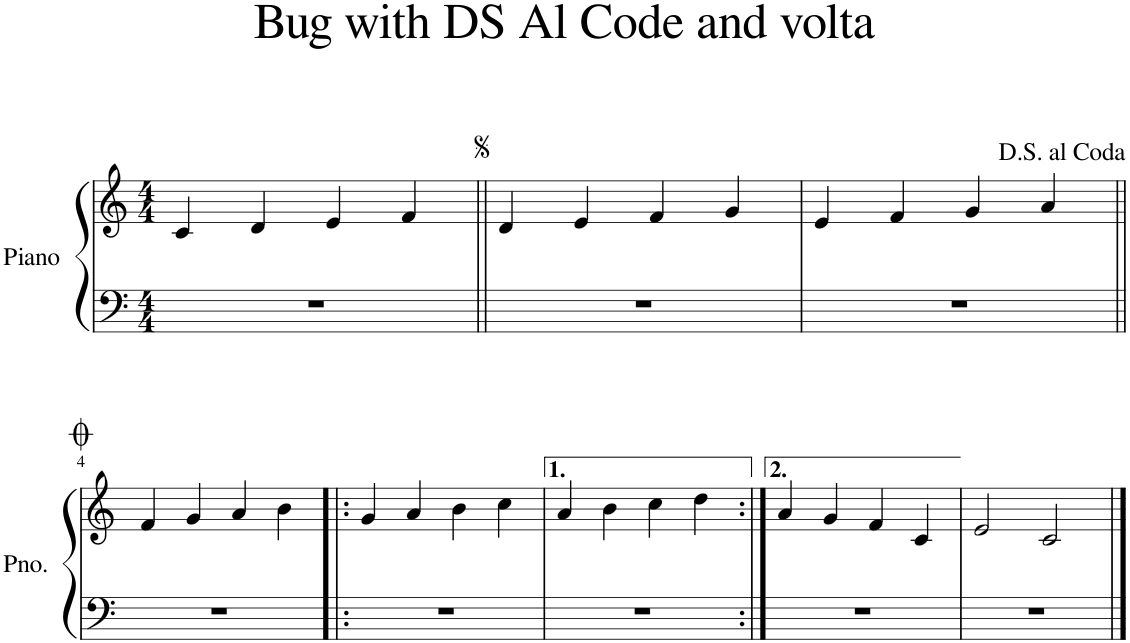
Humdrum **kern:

**kern	**kern
*part1	*part1
*staff2	*staff1
*I"Piano	*
*I'Pno.	*
*clefF4	*clefG2
*k[]	*k[]
*M4/4	*M4/4
=1	=1
1r	4c/
.	4d/
.	4e/
.	4f/
=2||	=2||
1r	4d/
.	4e/
.	4f/
.	4g/
=3	=3
1r	4e/
.	4f/
.	4g/
.	4a/
!!LO:LB:g=z
=4||	=4||
1r	4f/
.	4g/
.	4a/
.	4b\
=5!|:	=5!|:
1r	4g/
.	4a/
.	4b\
.	4cc\
=6	=6
1r	4a/
.	4b\
.	4cc\
.	4dd\
=7:|!	=7:|!
1r	4a/
.	4g/
.	4f/
.	4c/
=8	=8
1r	2e/
.	2c/
==	==
*-	*-
